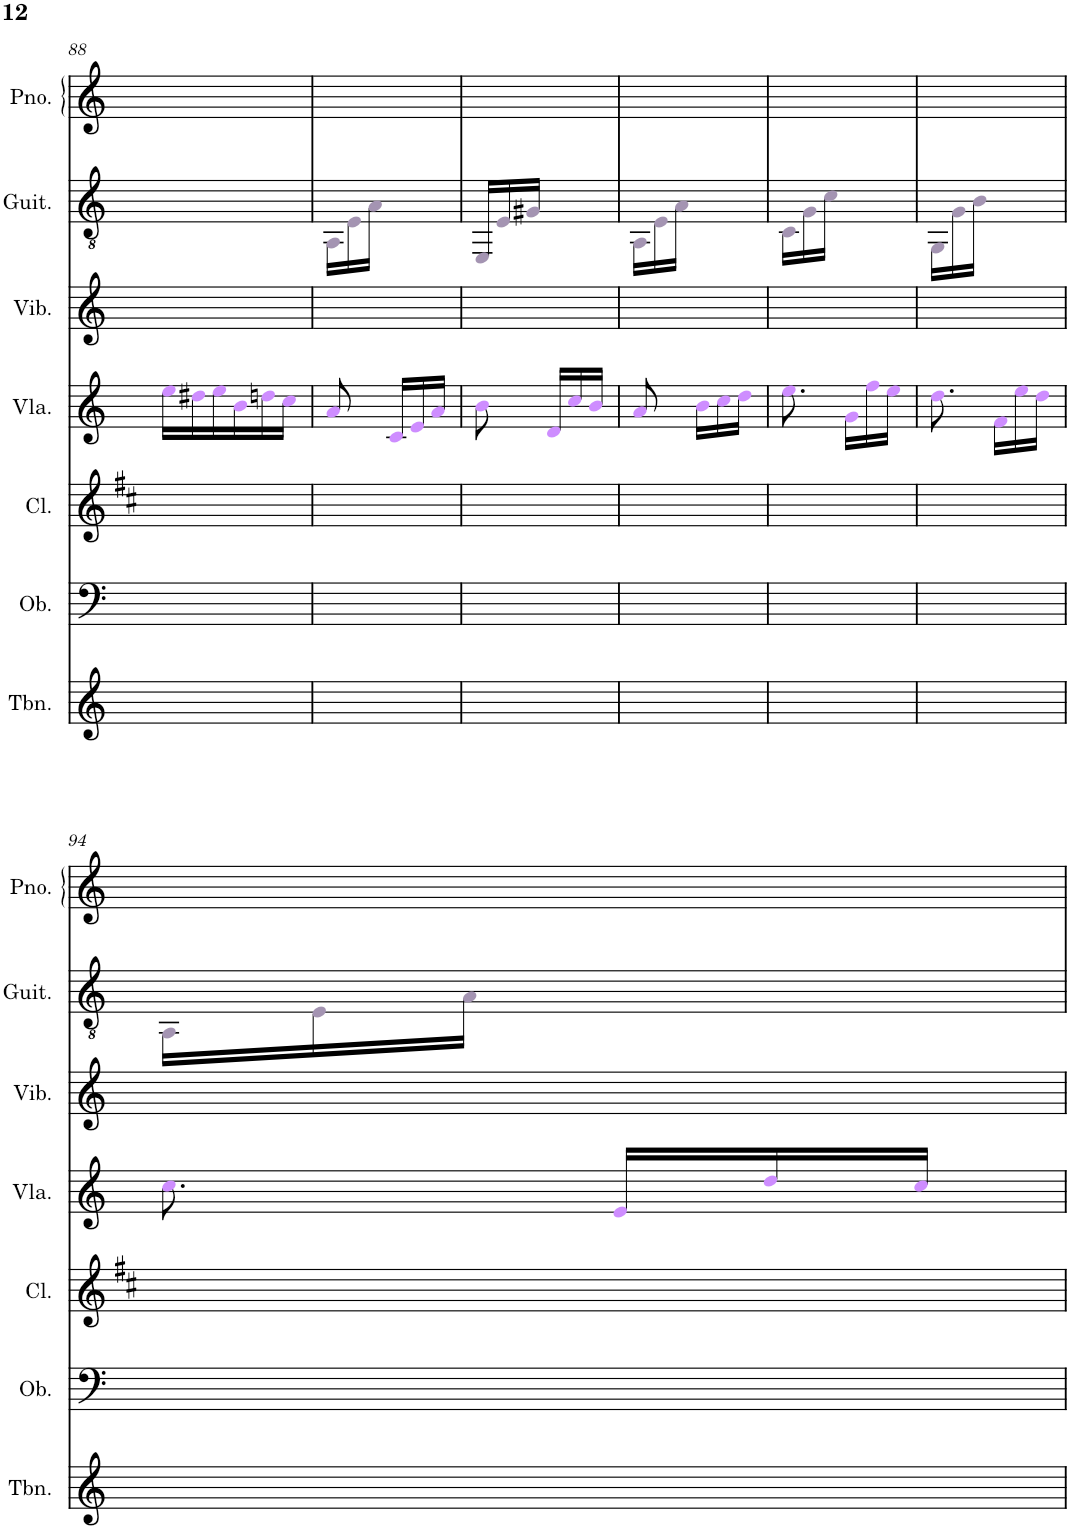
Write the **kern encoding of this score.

**kern	**kern	**kern	**kern	**kern	**kern	**kern
*part7	*part6	*part5	*part4	*part3	*part2	*part1
*staff7	*staff6	*staff5	*staff4	*staff3	*staff2	*staff1
*I"Trombone	*I"Oboe	*I"Clarinet	*I"Viola	*I"Vibraphone	*I"Classical Guitar	*I"Piano
*I'Tbn.	*I'Ob.	*I'Cl.	*I'Vla.	*I'Vib.	*I'Guit.	*I'Pno.
!!LO:PB:g=z
*clefG2	*clefF4	*clefG2	*clefG2	*clefG2	*clefGv2	*clefG2
*	*	*Trd1c2	*	*	*	*
*k[]	*k[]	*k[f#c#]	*k[]	*k[]	*k[]	*k[]
*M3/8	*M3/8	*M3/8	*M3/8	*M3/8	*M3/8	*M3/8
=88	=88	=88	=88	=88	=88	=88
4.ryy	4.ryy	4.ryy	16eei\LL	4.ryy	4.ryy	4.ryy
.	.	.	16dd#Xi\	.	.	.
.	.	.	16eei\	.	.	.
.	.	.	16bi\	.	.	.
.	.	.	16ddni\	.	.	.
.	.	.	16cci\JJ	.	.	.
=89	=89	=89	=89	=89	=89	=89
4.ryy	4.ryy	4.ryy	8ai/	4.ryy	16AAj\LL	4.ryy
.	.	.	.	.	16Ej\	.
.	.	.	16ryy	.	16Aj\JJ	.
.	.	.	16ci/LL	.	8.ryy	.
.	.	.	16ei/	.	.	.
.	.	.	16ai/JJ	.	.	.
=90	=90	=90	=90	=90	=90	=90
4.ryy	4.ryy	4.ryy	8bi\	4.ryy	16EEj/LL	4.ryy
.	.	.	.	.	16Ej/	.
.	.	.	16ryy	.	16G#Xj/JJ	.
.	.	.	16di/LL	.	8.ryy	.
.	.	.	16cci/	.	.	.
.	.	.	16bi/JJ	.	.	.
=91	=91	=91	=91	=91	=91	=91
4.ryy	4.ryy	4.ryy	8ai/	4.ryy	16AAj\LL	4.ryy
.	.	.	.	.	16Ej\	.
.	.	.	16ryy	.	16Aj\JJ	.
.	.	.	16bi\LL	.	8.ryy	.
.	.	.	16cci\	.	.	.
.	.	.	16ddi\JJ	.	.	.
=92	=92	=92	=92	=92	=92	=92
4.ryy	4.ryy	4.ryy	8.eei\	4.ryy	16Cj\LL	4.ryy
.	.	.	.	.	16Gj\	.
.	.	.	.	.	16cj\JJ	.
.	.	.	16gi\LL	.	8.ryy	.
.	.	.	16ffi\	.	.	.
.	.	.	16eei\JJ	.	.	.
=93	=93	=93	=93	=93	=93	=93
4.ryy	4.ryy	4.ryy	8.ddi\	4.ryy	16GGj\LL	4.ryy
.	.	.	.	.	16Gj\	.
.	.	.	.	.	16Bj\JJ	.
.	.	.	16fi\LL	.	8.ryy	.
.	.	.	16eei\	.	.	.
.	.	.	16ddi\JJ	.	.	.
!!LO:LB:g=z
=94	=94	=94	=94	=94	=94	=94
4.ryy	4.ryy	4.ryy	8.cci\	4.ryy	16AAj\LL	4.ryy
.	.	.	.	.	16Ej\	.
.	.	.	.	.	16Aj\JJ	.
.	.	.	16ei/LL	.	8.ryy	.
.	.	.	16ddi/	.	.	.
.	.	.	16cci/JJ	.	.	.
=	=	=	=	=	=	=
*-	*-	*-	*-	*-	*-	*-
